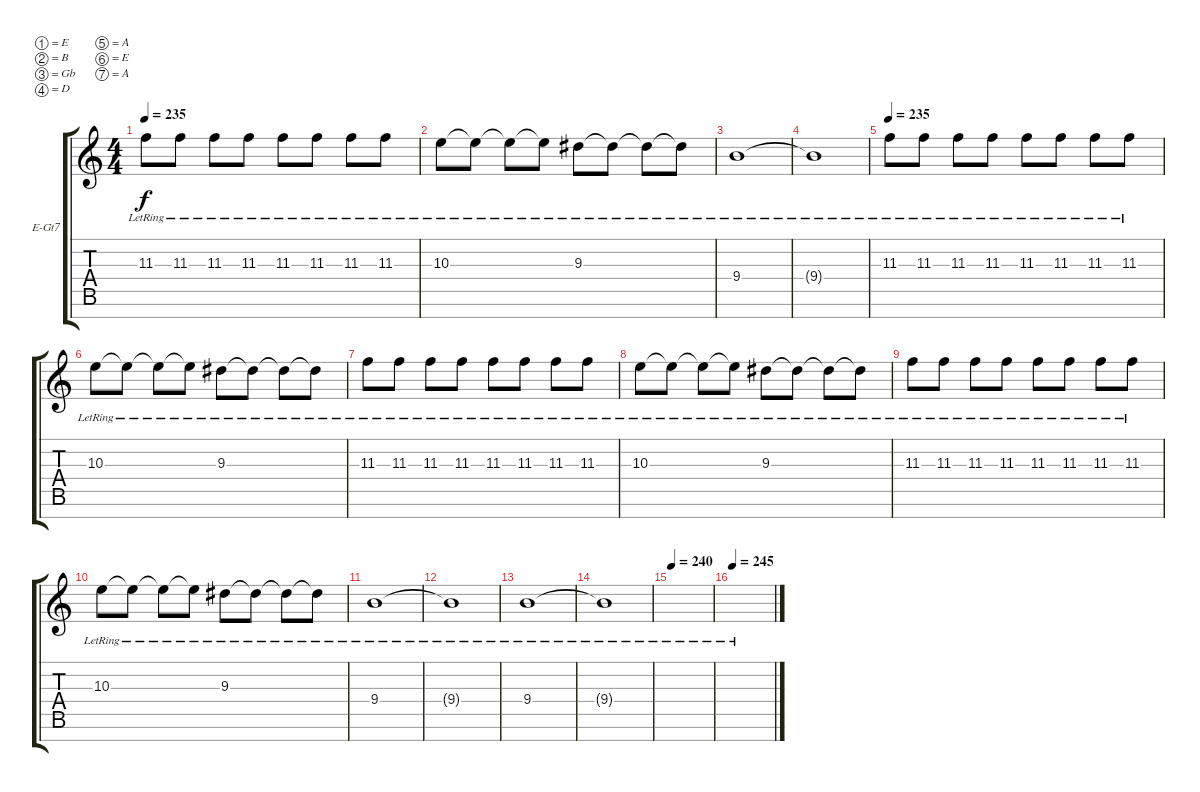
\bracketExtendMode groupsimilarinstruments
\firstSystemTrackNameOrientation horizontal
\otherSystemsTrackNameOrientation horizontal
\track ("other" "E-Gt7") {instrument distortionguitar}
\staff {score tabs}
\tuning (E4 B3 Gb3 D3 A2 E2 A1)
\ts (4 4)
\tempo 235
\clef g2
\scale
0.333333
\ks c
11.3{lr}.8{dy f} 11.3{lr}.8 11.3{lr}.8 11.3{lr}.8 11.3{lr}.8 11.3{lr}.8 11.3{lr}.8 11.3{lr}.8 |
\scale
0.333333 10.3{lr}.8 10.3{lr t}.8 10.3{lr t}.8 10.3{lr t}.8 9.3{lr}.8 9.3{lr t}.8 9.3{lr t}.8 9.3{lr t}.8 |
\scale
0.333333 9.4{lr}.1 |
\scale
0.333333 9.4{lr t}.1 |
\tempo 235
\scale
0.333333 11.3{lr}.8 11.3{lr}.8 11.3{lr}.8 11.3{lr}.8 11.3{lr}.8 11.3{lr}.8 11.3{lr}.8 11.3{lr}.8 |
\scale
0.333333 10.3{lr}.8 10.3{lr t}.8 10.3{lr t}.8 10.3{lr t}.8 9.3{lr}.8 9.3{lr t}.8 9.3{lr t}.8 9.3{lr t}.8 |
\scale
0.333333 11.3{lr}.8 11.3{lr}.8 11.3{lr}.8 11.3{lr}.8 11.3{lr}.8 11.3{lr}.8 11.3{lr}.8 11.3{lr}.8 |
\scale
0.333333 10.3{lr}.8 10.3{lr t}.8 10.3{lr t}.8 10.3{lr t}.8 9.3{lr}.8 9.3{lr t}.8 9.3{lr t}.8 9.3{lr t}.8 |
\scale
0.333333 11.3{lr}.8 11.3{lr}.8 11.3{lr}.8 11.3{lr}.8 11.3{lr}.8 11.3{lr}.8 11.3{lr}.8 11.3{lr}.8 |
\scale
0.333333 10.3{lr}.8 10.3{lr t}.8 10.3{lr t}.8 10.3{lr t}.8 9.3{lr}.8 9.3{lr t}.8 9.3{lr t}.8 9.3{lr t}.8 |
\scale
0.333333 9.4{lr}.1 |
\scale
0.333333 9.4{lr t}.1 |
\scale
0.333333 9.4{lr}.1 |
\scale
0.333333 9.4{lr t}.1 |
\tempo 240
\scale
0.333333 |
\tempo 245
\scale
0.333333
